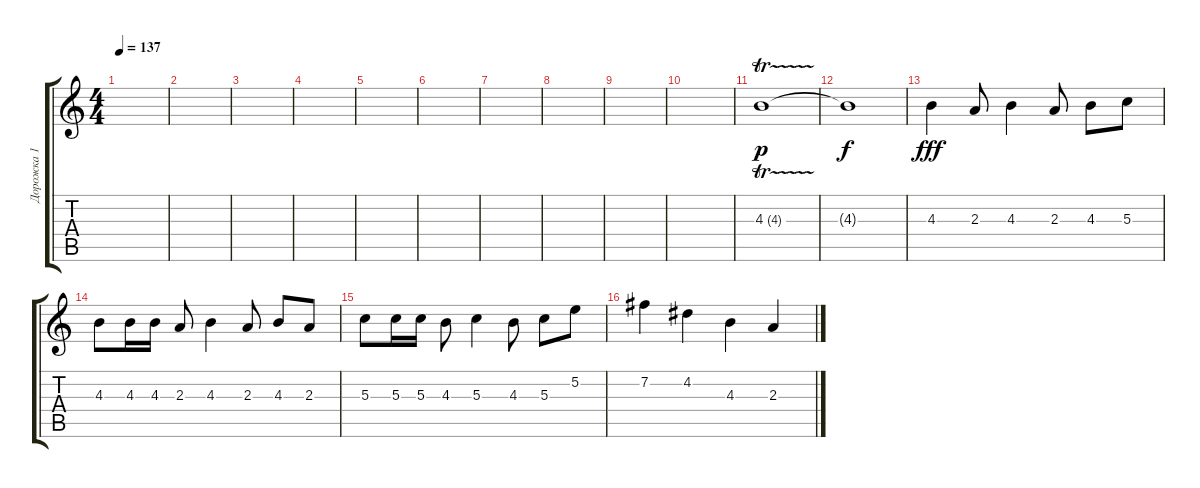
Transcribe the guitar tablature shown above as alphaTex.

\track ("Дорожка 1" "Дорожка 1") {instrument distortionguitar}
\staff {score tabs}
\tuning (E4 B3 G3 D3 A2 E2) {hide}
\ts (4 4)
\tempo 137
\clef g2
\ks c
|
|
|
|
|
|
|
|
|
|
4.3{tr (4 16)}.1{dy p} |
4.3{t}.1{dy f} |
4.3.4{dy fff} 2.3.8 4.3.4 2.3.8 4.3.8 5.3.8 |
4.3.8 4.3.16 4.3.16 2.3.8 4.3.4 2.3.8 4.3.8 2.3.8 |
5.3.8 5.3.16 5.3.16 4.3.8 5.3.4 4.3.8 5.3.8 5.2.8 |
7.2.4 4.2.4 4.3.4 2.3.4
